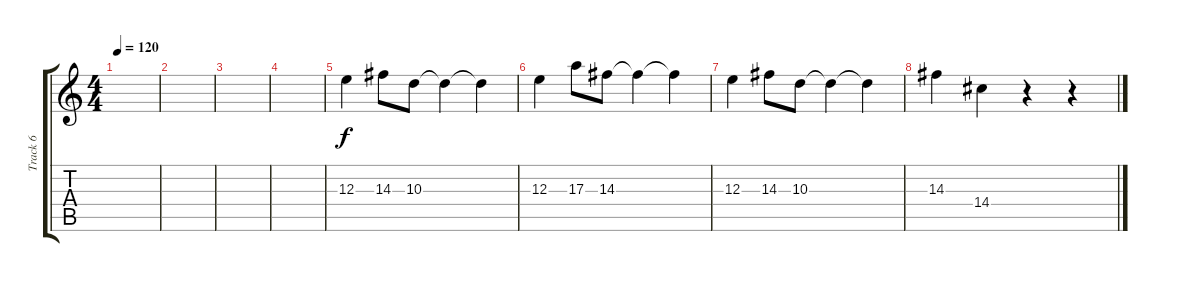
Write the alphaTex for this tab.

\track ("Track 6" "Track 6") {instrument acousticguitarsteel}
\staff {score tabs}
\tuning (Db4 Ab3 E3 B2 Gb2 B1) {hide}
\ts (4 4)
\section ("" " ")
\tempo 120
\clef g2
\ks c
|
|
|
|
12.3.4 14.3.8 10.3.8 10.3{t}.4 10.3{t}.4 |
12.3.4 17.3.8 14.3.8 14.3{t}.4 14.3{t}.4 |
12.3.4 14.3.8 10.3.8 10.3{t}.4 10.3{t}.4 |
14.3.4 14.4.4 r.4 r.4
